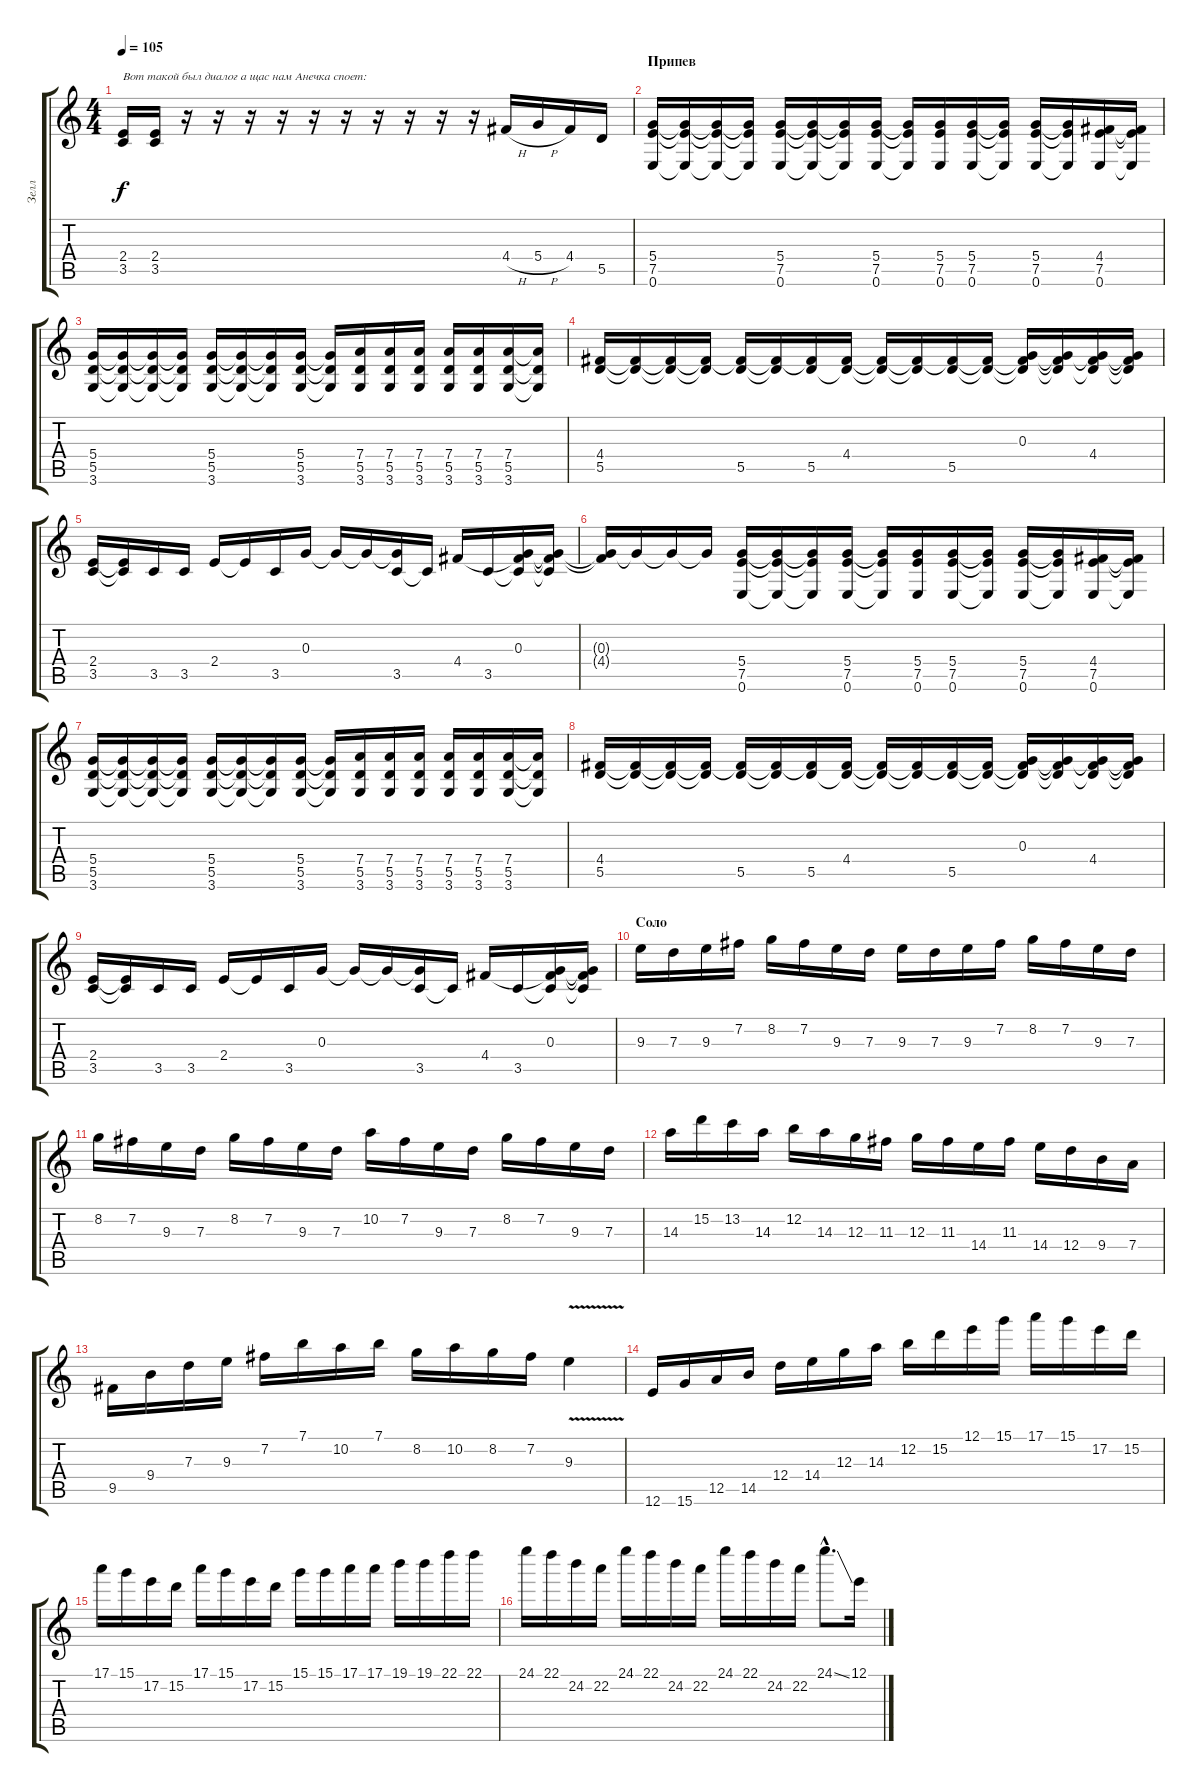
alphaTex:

\track ("Зелл" "Зелл") {instrument distortionguitar}
\staff {score tabs}
\tuning (E4 B3 G3 D3 A2 E2) {hide}
\ts (4 4)
\tempo 105
\clef g2
\ks c
(2.4 3.5).16{txt "Вот такой был диалог а щас нам Анечка споет:" dy f} (2.4 3.5).16 r.16 r.16 r.16 r.16 r.16 r.16 r.16 r.16 r.16 r.16 4.4{h}.16 5.4{h}.16 4.4.16 5.5.16 |
\section ("" "Припев")
(5.4 7.5 0.6).16 (5.4{t} 7.5{t} 0.6{t}).16 (5.4{t} 7.5{t} 0.6{t}).16 (5.4{t} 7.5{t} 0.6{t}).16 (5.4 7.5 0.6).16 (5.4{t} 7.5{t} 0.6{t}).16 (5.4{t} 7.5{t} 0.6{t}).16 (5.4 7.5 0.6).16 (5.4{t} 7.5{t} 0.6{t}).16 (5.4 7.5 0.6).16 (5.4 7.5 0.6).16 (5.4{t} 7.5{t} 0.6{t}).16 (5.4 7.5 0.6).16 (5.4{t} 7.5{t} 0.6{t}).16 (4.4 7.5 0.6).16 (4.4{t} 7.5{t} 0.6{t}).16 |
(5.4 5.5 3.6).16 (5.4{t} 5.5{t} 3.6{t}).16 (5.4{t} 5.5{t} 3.6{t}).16 (5.4{t} 5.5{t} 3.6{t}).16 (5.4 5.5 3.6).16 (5.4{t} 5.5{t} 3.6{t}).16 (5.4{t} 5.5{t} 3.6{t}).16 (5.4 5.5 3.6).16 (5.4{t} 5.5{t} 3.6{t}).16 (7.4 5.5 3.6).16 (7.4 5.5 3.6).16 (7.4 5.5 3.6).16 (7.4 5.5 3.6).16 (7.4 5.5 3.6).16 (7.4 5.5 3.6).16 (7.4{t} 5.5{t} 3.6{t}).16 |
(4.4 5.5).16 (4.4{t} 5.5{t}).16 (4.4{t} 5.5{t}).16 (4.4{t} 5.5{t}).16 (4.4{t} 5.5).16 (4.4{t} 5.5{t}).16 (4.4{t} 5.5).16 (4.4 5.5{t}).16 (4.4{t} 5.5{t}).16 (4.4{t} 5.5{t}).16 (4.4{t} 5.5).16 (4.4{t} 5.5{t}).16 (0.3 4.4{t} 5.5{t}).16 (0.3{t} 4.4{t} 5.5{t}).16 (0.3{t} 4.4 5.5{t}).16 (0.3{t} 4.4{t} 5.5{t}).16 |
(2.4 3.5).16 (2.4{t} 3.5{t}).16 3.5.16 3.5.16 2.4.16 2.4{t}.16 3.5.16 0.3.16 0.3{t}.16 0.3{t}.16 (0.3{t} 3.5).16 3.5{t}.16 4.4.16 3.5.16 (0.3 4.4{t} 3.5{t}).16 (0.3{t} 4.4{t} 3.5{t}).16 |
(0.3{t} 4.4{t}).16 0.3{t}.16 0.3{t}.16 0.3{t}.16 (5.4 7.5 0.6).16 (5.4{t} 7.5{t} 0.6{t}).16 (5.4{t} 7.5{t} 0.6{t}).16 (5.4 7.5 0.6).16 (5.4{t} 7.5{t} 0.6{t}).16 (5.4 7.5 0.6).16 (5.4 7.5 0.6).16 (5.4{t} 7.5{t} 0.6{t}).16 (5.4 7.5 0.6).16 (5.4{t} 7.5{t} 0.6{t}).16 (4.4 7.5 0.6).16 (4.4{t} 7.5{t} 0.6{t}).16 |
(5.4 5.5 3.6).16 (5.4{t} 5.5{t} 3.6{t}).16 (5.4{t} 5.5{t} 3.6{t}).16 (5.4{t} 5.5{t} 3.6{t}).16 (5.4 5.5 3.6).16 (5.4{t} 5.5{t} 3.6{t}).16 (5.4{t} 5.5{t} 3.6{t}).16 (5.4 5.5 3.6).16 (5.4{t} 5.5{t} 3.6{t}).16 (7.4 5.5 3.6).16 (7.4 5.5 3.6).16 (7.4 5.5 3.6).16 (7.4 5.5 3.6).16 (7.4 5.5 3.6).16 (7.4 5.5 3.6).16 (7.4{t} 5.5{t} 3.6{t}).16 |
(4.4 5.5).16 (4.4{t} 5.5{t}).16 (4.4{t} 5.5{t}).16 (4.4{t} 5.5{t}).16 (4.4{t} 5.5).16 (4.4{t} 5.5{t}).16 (4.4{t} 5.5).16 (4.4 5.5{t}).16 (4.4{t} 5.5{t}).16 (4.4{t} 5.5{t}).16 (4.4{t} 5.5).16 (4.4{t} 5.5{t}).16 (0.3 4.4{t} 5.5{t}).16 (0.3{t} 4.4{t} 5.5{t}).16 (0.3{t} 4.4 5.5{t}).16 (0.3{t} 4.4{t} 5.5{t}).16 |
(2.4 3.5).16 (2.4{t} 3.5{t}).16 3.5.16 3.5.16 2.4.16 2.4{t}.16 3.5.16 0.3.16 0.3{t}.16 0.3{t}.16 (0.3{t} 3.5).16 3.5{t}.16 4.4.16 3.5.16 (0.3 4.4{t} 3.5{t}).16 (0.3{t} 4.4{t} 3.5{t}).16 |
\section ("" "Соло ")
9.3.16 7.3.16 9.3.16 7.2.16 8.2.16 7.2.16 9.3.16 7.3.16 9.3.16 7.3.16 9.3.16 7.2.16 8.2.16 7.2.16 9.3.16 7.3.16 |
8.2.16 7.2.16 9.3.16 7.3.16 8.2.16 7.2.16 9.3.16 7.3.16 10.2.16 7.2.16 9.3.16 7.3.16 8.2.16 7.2.16 9.3.16 7.3.16 |
14.3.16 15.2.16 13.2.16 14.3.16 12.2.16 14.3.16 12.3.16 11.3.16 12.3.16 11.3.16 14.4.16 11.3.16 14.4.16 12.4.16 9.4.16 7.4.16 |
9.5.16 9.4.16 7.3.16 9.3.16 7.2.16 7.1.16 10.2.16 7.1.16 8.2.16 10.2.16 8.2.16 7.2.16 9.3{v}.4 |
12.6.16 15.6.16 12.5.16 14.5.16 12.4.16 14.4.16 12.3.16 14.3.16 12.2.16 15.2.16 12.1.16 15.1.16 17.1.16 15.1.16 17.2.16 15.2.16 |
17.1.16 15.1.16 17.2.16 15.2.16 17.1.16 15.1.16 17.2.16 15.2.16 15.1.16 15.1.16 17.1.16 17.1.16 19.1.16 19.1.16 22.1.16 22.1.16 |
24.1.16 22.1.16 24.2.16 22.2.16 24.1.16 22.1.16 24.2.16 22.2.16 24.1.16 22.1.16 24.2.16 22.2.16 24.1{ss hac}.8{d} 12.1.16
